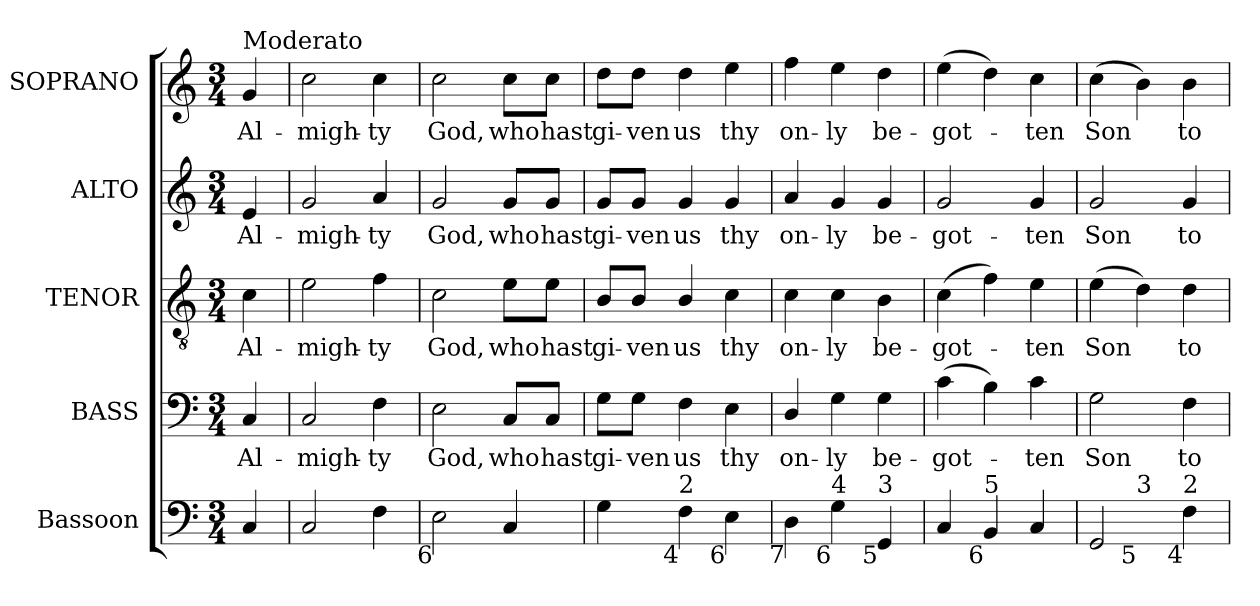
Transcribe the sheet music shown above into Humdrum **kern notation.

**kern	**kern	**text	**kern	**text	**kern	**text	**kern	**text
*part5	*part4	*part4	*part3	*part3	*part2	*part2	*part1	*part1
*staff5	*staff4	*staff4	*staff3	*staff3	*staff2	*staff2	*staff1	*staff1
*I"Bassoon	*I"BASS	*	*I"TENOR	*	*I"ALTO	*	*I"SOPRANO	*
*I'Bsn.	*I'B.	*	*I'T.	*	*I'A.	*	*I'S.	*
!!LO:PB:g=z
*clefF4	*clefF4	*	*clefGv2	*	*clefG2	*	*clefG2	*
*	*	*	*ITrd7c12	*	*	*	*	*
*k[]	*k[]	*	*k[]	*	*k[]	*	*k[]	*
*C:	*C:	*	*C:	*	*C:	*	*C:	*
*M3/4	*M3/4	*	*M3/4	*	*M3/4	*	*M3/4	*
=	=	=	=	=	=	=	=	=
!	!	!LO:LY:b:color=#000000	!	!	!	!	!	!
!	!	!	!	!LO:LY:b:color=#000000	!	!	!	!
!	!	!	!	!	!	!LO:LY:b:color=#000000	!	!
!	!	!	!	!	!	!	!LO:TX:a:t=Moderato	!
!	!	!	!	!	!	!	!	!LO:LY:b:color=#000000
4Ci/	4Ci/	Al-	4Ci\	Al-	4ei/	Al-	4gi/	Al-
=1	=1	=1	=1	=1	=1	=1	=1	=1
!	!	!LO:LY:b:color=#000000	!	!	!	!	!	!
!	!	!	!	!LO:LY:b:color=#000000	!	!	!	!
!	!	!	!	!	!	!LO:LY:b:color=#000000	!	!
!	!	!	!	!	!	!	!	!LO:LY:b:color=#000000
2Ci/	2Ci/	-migh-	2Ei\	-migh-	2gi/	-migh-	2cci\	-migh-
!	!	!LO:LY:b:color=#000000	!	!	!	!	!	!
!	!	!	!	!LO:LY:b:color=#000000	!	!	!	!
!	!	!	!	!	!	!LO:LY:b:color=#000000	!	!
!	!	!	!	!	!	!	!	!LO:LY:b:color=#000000
4Fi\	4Fi\	-ty	4Fi\	-ty	4ai/	-ty	4cci\	-ty
=2	=2	=2	=2	=2	=2	=2	=2	=2
!	!	!LO:LY:b:color=#000000	!	!	!	!	!	!
!	!	!	!	!LO:LY:b:color=#000000	!	!	!	!
!	!	!	!	!	!	!LO:LY:b:color=#000000	!	!
!LO:TX:b:rj:t=6	!	!	!	!	!	!	!	!
!	!	!	!	!	!	!	!	!LO:LY:b:color=#000000
2Ei\	2Ei\	God,	2Ci\	God,	2gi/	God,	2cci\	God,
!	!	!LO:LY:b:color=#000000	!	!	!	!	!	!
!	!	!	!	!LO:LY:b:color=#000000	!	!	!	!
!	!	!	!	!	!	!LO:LY:b:color=#000000	!	!
!	!	!	!	!	!	!	!	!LO:LY:b:color=#000000
4Ci/	8Ci/L	who	8Ei\L	who	8gi/L	who	8cci\L	who
!	!	!LO:LY:b:color=#000000	!	!	!	!	!	!
!	!	!	!	!LO:LY:b:color=#000000	!	!	!	!
!	!	!	!	!	!	!LO:LY:b:color=#000000	!	!
!	!	!	!	!	!	!	!	!LO:LY:b:color=#000000
.	8Ci/J	hast	8Ei\J	hast	8gi/J	hast	8cci\J	hast
=3	=3	=3	=3	=3	=3	=3	=3	=3
!	!	!LO:LY:b:color=#000000	!	!	!	!	!	!
!	!	!	!	!LO:LY:b:color=#000000	!	!	!	!
!	!	!	!	!	!	!LO:LY:b:color=#000000	!	!
!	!	!	!	!	!	!	!	!LO:LY:b:color=#000000
4Gi\	8Gi\L	gi-	8BBi/L	gi-	8gi/L	gi-	8ddi\L	gi-
!	!	!LO:LY:b:color=#000000	!	!	!	!	!	!
!	!	!	!	!LO:LY:b:color=#000000	!	!	!	!
!	!	!	!	!	!	!LO:LY:b:color=#000000	!	!
!	!	!	!	!	!	!	!	!LO:LY:b:color=#000000
.	8Gi\J	-ven	8BBi/J	-ven	8gi/J	-ven	8ddi\J	-ven
!	!	!LO:LY:b:color=#000000	!	!	!	!	!	!
!	!	!	!	!LO:LY:b:color=#000000	!	!	!	!
!	!	!	!	!	!	!LO:LY:b:color=#000000	!	!
!LO:TX:b:rj:t=4	!	!	!	!	!	!	!	!
!LO:TX:t=2	!	!	!	!	!	!	!	!
!	!	!	!	!	!	!	!	!LO:LY:b:color=#000000
4Fi\	4Fi\	us	4BBi/	us	4gi/	us	4ddi\	us
!	!	!LO:LY:b:color=#000000	!	!	!	!	!	!
!	!	!	!	!LO:LY:b:color=#000000	!	!	!	!
!	!	!	!	!	!	!LO:LY:b:color=#000000	!	!
!LO:TX:b:rj:t=6	!	!	!	!	!	!	!	!
!	!	!	!	!	!	!	!	!LO:LY:b:color=#000000
4Ei\	4Ei\	thy	4Ci\	thy	4gi/	thy	4eei\	thy
=4	=4	=4	=4	=4	=4	=4	=4	=4
!	!	!LO:LY:b:color=#000000	!	!	!	!	!	!
!	!	!	!	!LO:LY:b:color=#000000	!	!	!	!
!	!	!	!	!	!	!LO:LY:b:color=#000000	!	!
!LO:TX:b:rj:t=7	!	!	!	!	!	!	!	!
!	!	!	!	!	!	!	!	!LO:LY:b:color=#000000
4Di\	4Di/	on-	4Ci\	on-	4ai/	on-	4ffi\	on-
!	!	!LO:LY:b:color=#000000	!	!	!	!	!	!
!	!	!	!	!LO:LY:b:color=#000000	!	!	!	!
!	!	!	!	!	!	!LO:LY:b:color=#000000	!	!
!LO:TX:b:rj:t=6	!	!	!	!	!	!	!	!
!LO:TX:t=4	!	!	!	!	!	!	!	!
!	!	!	!	!	!	!	!	!LO:LY:b:color=#000000
4Gi\	4Gi\	-ly	4Ci\	-ly	4gi/	-ly	4eei\	-ly
!	!	!LO:LY:b:color=#000000	!	!	!	!	!	!
!	!	!	!	!LO:LY:b:color=#000000	!	!	!	!
!	!	!	!	!	!	!LO:LY:b:color=#000000	!	!
!LO:TX:b:rj:t=5	!	!	!	!	!	!	!	!
!LO:TX:t=3	!	!	!	!	!	!	!	!
!	!	!	!	!	!	!	!	!LO:LY:b:color=#000000
4GGi/	4Gi\	be-	4BBi\	be-	4gi/	be-	4ddi\	be-
=5	=5	=5	=5	=5	=5	=5	=5	=5
!	!	!LO:LY:b:color=#000000	!	!	!	!	!	!
!	!	!	!	!LO:LY:b:color=#000000	!	!	!	!
!	!	!	!	!	!	!LO:LY:b:color=#000000	!	!
!	!	!	!	!	!	!	!	!LO:LY:b:color=#000000
4Ci/	(4ci\	-got-	(4Ci\	-got-	2gi/	-got-	(4eei\	-got-
!LO:TX:b:rj:t=6	!	!	!	!	!	!	!	!
!LO:TX:t=5	!	!	!	!	!	!	!	!
4BBi/	4Bi\)	.	4Fi\)	.	.	.	4ddi\)	.
!	!	!LO:LY:b:color=#000000	!	!	!	!	!	!
!	!	!	!	!LO:LY:b:color=#000000	!	!	!	!
!	!	!	!	!	!	!LO:LY:b:color=#000000	!	!
!	!	!	!	!	!	!	!	!LO:LY:b:color=#000000
4Ci/	4ci\	-ten	4Ei\	-ten	4gi/	-ten	4cci\	-ten
=6	=6	=6	=6	=6	=6	=6	=6	=6
!	!	!LO:LY:b:color=#000000	!	!	!	!	!	!
!	!	!	!	!LO:LY:b:color=#000000	!	!	!	!
!	!	!	!	!	!	!LO:LY:b:color=#000000	!	!
!LO:TX:b:rj:t=6	!	!	!	!	!	!	!	!
!LO:TX:t=4	!	!	!	!	!	!	!	!
!	!	!	!	!	!	!	!	!LO:LY:b:color=#000000
*^	*	*	*	*	*	*	*	*
2GGi/	4ryy	2Gi\	Son	(4Ei\	Son	2gi/	Son	(4cci\	Son
!	!LO:TX:b:rj:t=5	!	!	!	!	!	!	!	!
!	!LO:TX:t=3	!	!	!	!	!	!	!	!
.	2ryy	.	.	4Di\)	.	.	.	4bi\)	.
!	!	!	!LO:LY:b:color=#000000	!	!	!	!	!	!
!	!	!	!	!	!LO:LY:b:color=#000000	!	!	!	!
!	!	!	!	!	!	!	!LO:LY:b:color=#000000	!	!
!LO:TX:b:rj:t=4	!	!	!	!	!	!	!	!	!
!LO:TX:t=2	!	!	!	!	!	!	!	!	!
!	!	!	!	!	!	!	!	!	!LO:LY:b:color=#000000
4Fi\	.	4Fi\	to	4Di\	to	4gi/	to	4bi\	to
*v	*v	*	*	*	*	*	*	*	*
=	=	=	=	=	=	=	=	=
*-	*-	*-	*-	*-	*-	*-	*-	*-
